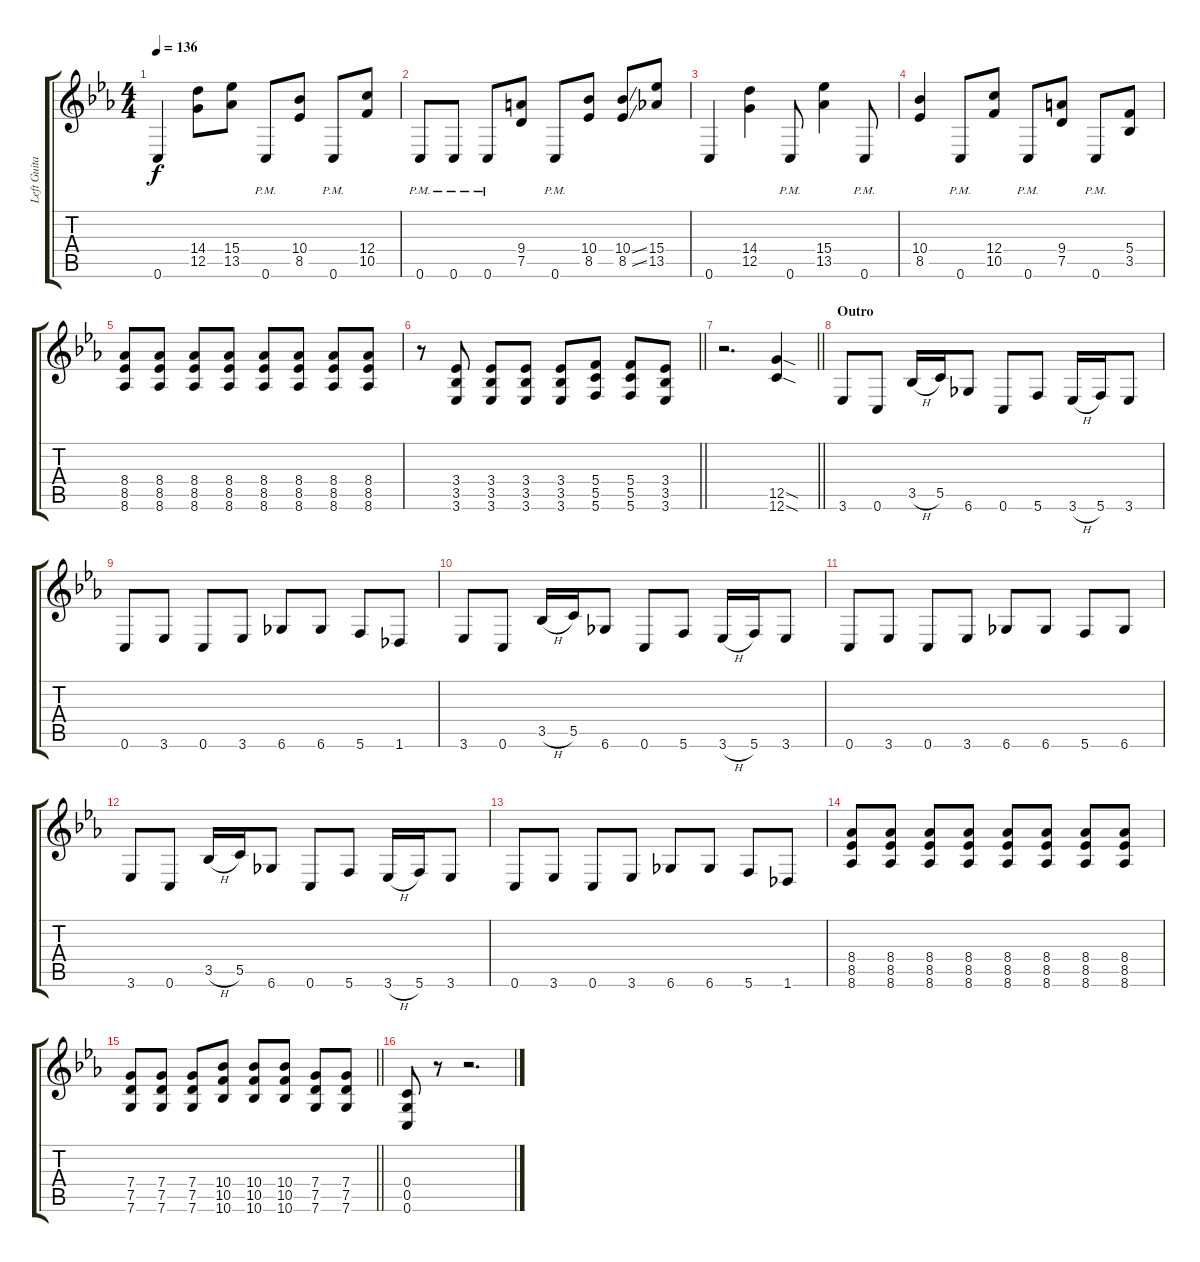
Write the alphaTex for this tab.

\track ("Left Guitar" "Left Guita") {instrument overdrivenguitar}
\staff {score tabs}
\tuning (D4 A3 F3 C3 G2 C2) {hide}
\ts (4 4)
\tempo 136
\clef g2
\ks eb
0.6.4{dy f} (14.4 12.5).8 (15.4 13.5).8 0.6{pm}.8 (10.4 8.5).8 0.6{pm}.8 (12.4 10.5).8 |
0.6{pm}.8 0.6{pm}.8 0.6{pm}.8 (9.4 7.5).8 0.6{pm}.8 (10.4 8.5).8 (10.4{ss} 8.5{ss}).8 (15.4 13.5).8 |
0.6.4 (14.4 12.5).4 0.6{pm}.8 (15.4 13.5).4 0.6{pm}.8 |
(10.4 8.5).4 0.6{pm}.8 (12.4 10.5).8 0.6{pm}.8 (9.4 7.5).8 0.6{pm}.8 (5.4 3.5).8 |
(8.4 8.5 8.6).8 (8.4 8.5 8.6).8 (8.4 8.5 8.6).8 (8.4 8.5 8.6).8 (8.4 8.5 8.6).8 (8.4 8.5 8.6).8 (8.4 8.5 8.6).8 (8.4 8.5 8.6).8 |
\barLineRight lightlight
r.8 (3.4 3.5 3.6).8 (3.4 3.5 3.6).8 (3.4 3.5 3.6).8 (3.4 3.5 3.6).8 (5.4 5.5 5.6).8 (5.4 5.5 5.6).8 (3.4 3.5 3.6).8 |
\section ("" "")
\barLineRight lightlight
r.2{d} (12.5{sod} 12.6{sod}).4 |
\section ("" "Outro")
3.6.8 0.6.8 3.5{h}.16 5.5.16 6.6.8 0.6.8 5.6.8 3.6{h}.16 5.6.16 3.6.8 |
0.6.8 3.6.8 0.6.8 3.6.8 6.6.8 6.6.8 5.6.8 1.6.8 |
3.6.8 0.6.8 3.5{h}.16 5.5.16 6.6.8 0.6.8 5.6.8 3.6{h}.16 5.6.16 3.6.8 |
0.6.8 3.6.8 0.6.8 3.6.8 6.6.8 6.6.8 5.6.8 6.6.8 |
3.6.8 0.6.8 3.5{h}.16 5.5.16 6.6.8 0.6.8 5.6.8 3.6{h}.16 5.6.16 3.6.8 |
0.6.8 3.6.8 0.6.8 3.6.8 6.6.8 6.6.8 5.6.8 1.6.8 |
(8.4 8.5 8.6).8 (8.4 8.5 8.6).8 (8.4 8.5 8.6).8 (8.4 8.5 8.6).8 (8.4 8.5 8.6).8 (8.4 8.5 8.6).8 (8.4 8.5 8.6).8 (8.4 8.5 8.6).8 |
\barLineRight lightlight
(7.4 7.5 7.6).8 (7.4 7.5 7.6).8 (7.4 7.5 7.6).8 (10.4 10.5 10.6).8 (10.4 10.5 10.6).8 (10.4 10.5 10.6).8 (7.4 7.5 7.6).8 (7.4 7.5 7.6).8 |
(0.4 0.5 0.6).8 r.8 r.2{d}
